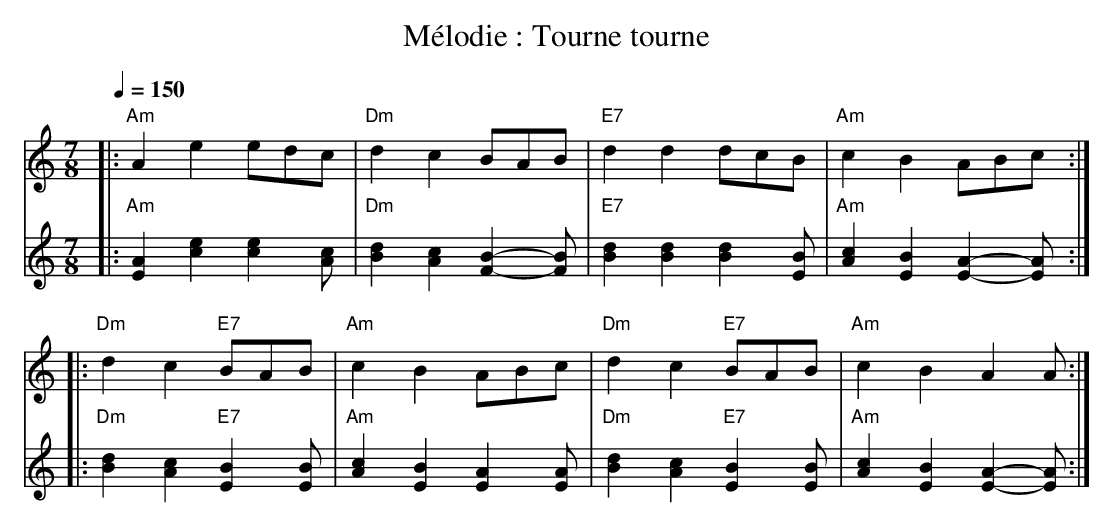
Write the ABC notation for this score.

X:1
T:Mélodie : Tourne tourne
M:7/8
L:1/8
Q:1/4=150
K:Am
V:1
|:"Am"A2 e2 edc|"Dm"d2 c2 BAB|"E7"d2 d2 dcB|"Am"c2 B2 ABc:|
|:"Dm"d2 c2 "E7"BAB|"Am"c2 B2 ABc|"Dm"d2c2 "E7"BAB|"Am"c2 B2 A2 A:|
V:2
|:"Am"[E2A2] [c2e2] [c2e2] [Ac]|"Dm"[B2d2] [A2c2] [F2-B2-][FB]|
"E7"[B2d2] [B2d2] [B2d2] [EB]|"Am"[A2c2] [E2B2] [E2-A2-] [EA]:|
|:"Dm"[B2d2] [A2c2] "E7"[E2B2] [EB]|"Am"[A2c2] [E2B2] [E2A2] [EA]|
"Dm"[B2d2] [A2c2] "E7"[E2B2] [EB]|"Am"[A2c2] [E2B2] [E2-A2-][EA]:|
